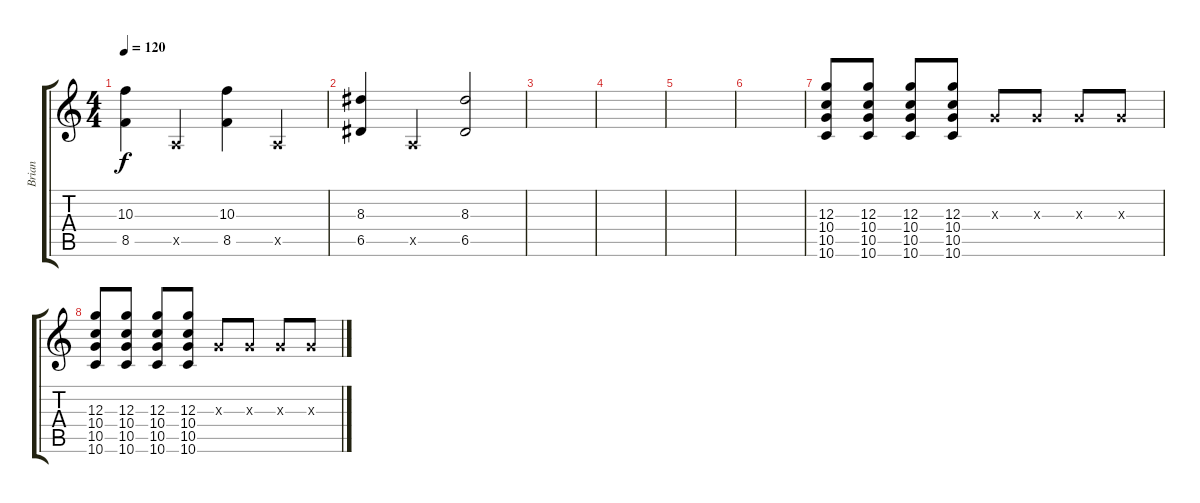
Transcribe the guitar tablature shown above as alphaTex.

\track ("Brian" "Brian") {instrument overdrivenguitar}
\staff {score tabs}
\tuning (E4 B3 G3 D3 A2 D2) {hide}
\ts (4 4)
\tempo 120
\clef g2
\ks c
(10.3 8.5).4{dy f} 0.5{x}.4 (10.3 8.5).4 0.5{x}.4 |
(8.3 6.5).4 0.5{x}.4 (8.3 6.5).2 |
|
|
|
|
(12.3 10.4 10.5 10.6).8 (12.3 10.4 10.5 10.6).8 (12.3 10.4 10.5 10.6).8 (12.3 10.4 10.5 10.6).8 0.3{x}.8 0.3{x}.8 0.3{x}.8 0.3{x}.8 |
(12.3 10.4 10.5 10.6).8 (12.3 10.4 10.5 10.6).8 (12.3 10.4 10.5 10.6).8 (12.3 10.4 10.5 10.6).8 0.3{x}.8 0.3{x}.8 0.3{x}.8 0.3{x}.8
